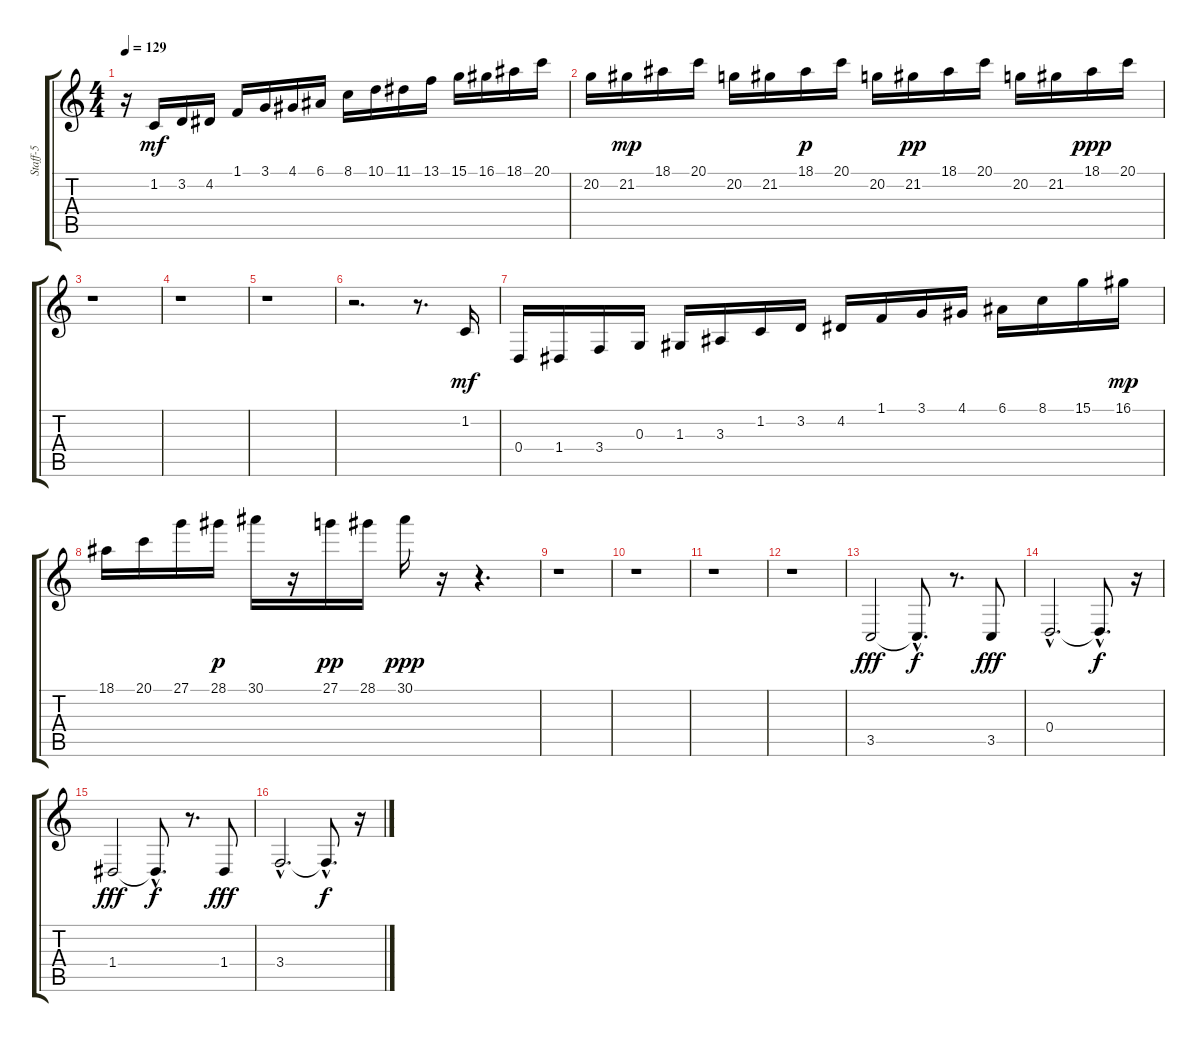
\track ("Staff-5" "Staff-5") {instrument orchestralharp}
\staff {score tabs}
\tuning (E4 B3 G3 D3 A2 E2) {hide}
\ts (4 4)
\tempo 129
\clef g2
\ks c
r.16{dy pp} 1.2.16{dy mf} 3.2.16 4.2.16 1.1.16 3.1.16 4.1.16 6.1.16 8.1.16 10.1.16 11.1.16 13.1.16 15.1.16 16.1.16 18.1.16 20.1.16 |
20.2.16 21.2.16{dy mp} 18.1.16 20.1.16 20.2.16 21.2.16 18.1.16{dy p} 20.1.16 20.2.16 21.2.16{dy pp} 18.1.16 20.1.16 20.2.16 21.2.16 18.1.16{dy ppp} 20.1.16 |
r.1 |
r.1 |
r.1 |
r.2{d} r.8{d} 1.2.16{dy mf} |
0.4.16 1.4.16 3.4.16 0.3.16 1.3.16 3.3.16 1.2.16 3.2.16 4.2.16 1.1.16 3.1.16 4.1.16 6.1.16 8.1.16 15.1.16 16.1.16{dy mp} |
18.1.16 20.1.16 27.1.16 28.1.16{dy p} 30.1.16 r.16 27.1.16{dy pp} 28.1.16 30.1.16{dy ppp} r.16 r.4{d} |
r.1 |
r.1 |
r.1 |
r.1 |
3.5.2{dy fff} 3.5{hac t}.8{d dy f} r.8{d} 3.5.8{dy fff} |
0.4{hac}.2{d} 0.4{hac t}.8{d dy f} r.16 |
1.4.2{dy fff} 1.4{hac t}.8{d dy f} r.8{d} 1.4.8{dy fff} |
3.4{hac}.2{d} 3.4{hac t}.8{d dy f} r.16
